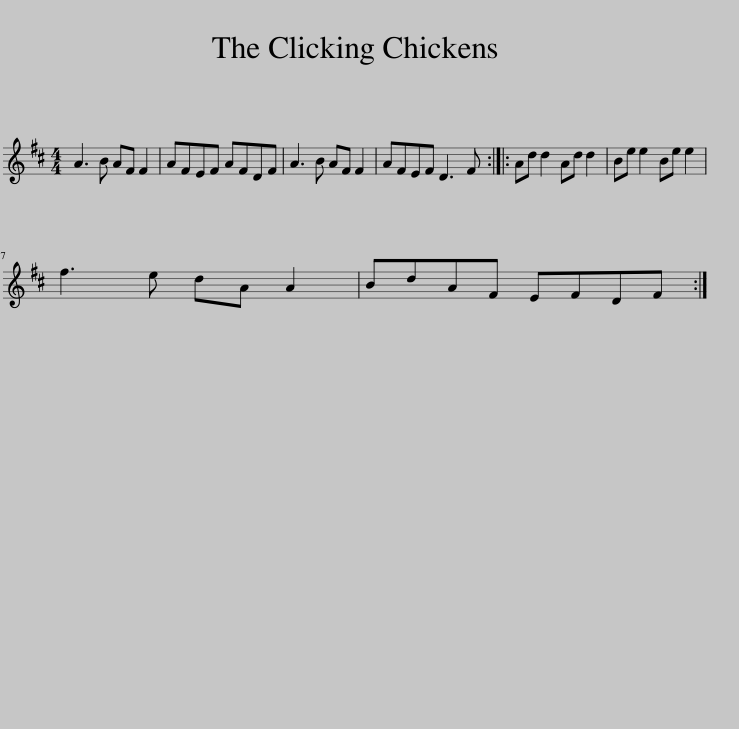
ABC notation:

X:1
L:1/8
M:4/4
I:linebreak $
K:D
V:1 treble
V:1
 A3 B AF F2 | AFEF AFDF | A3 B AF F2 | AFEF D3 F :: Ad d2 Ad d2 | %5
 Be e2 Be e2 |$ f3 e dA A2 | BdAF EFDF :| %8
